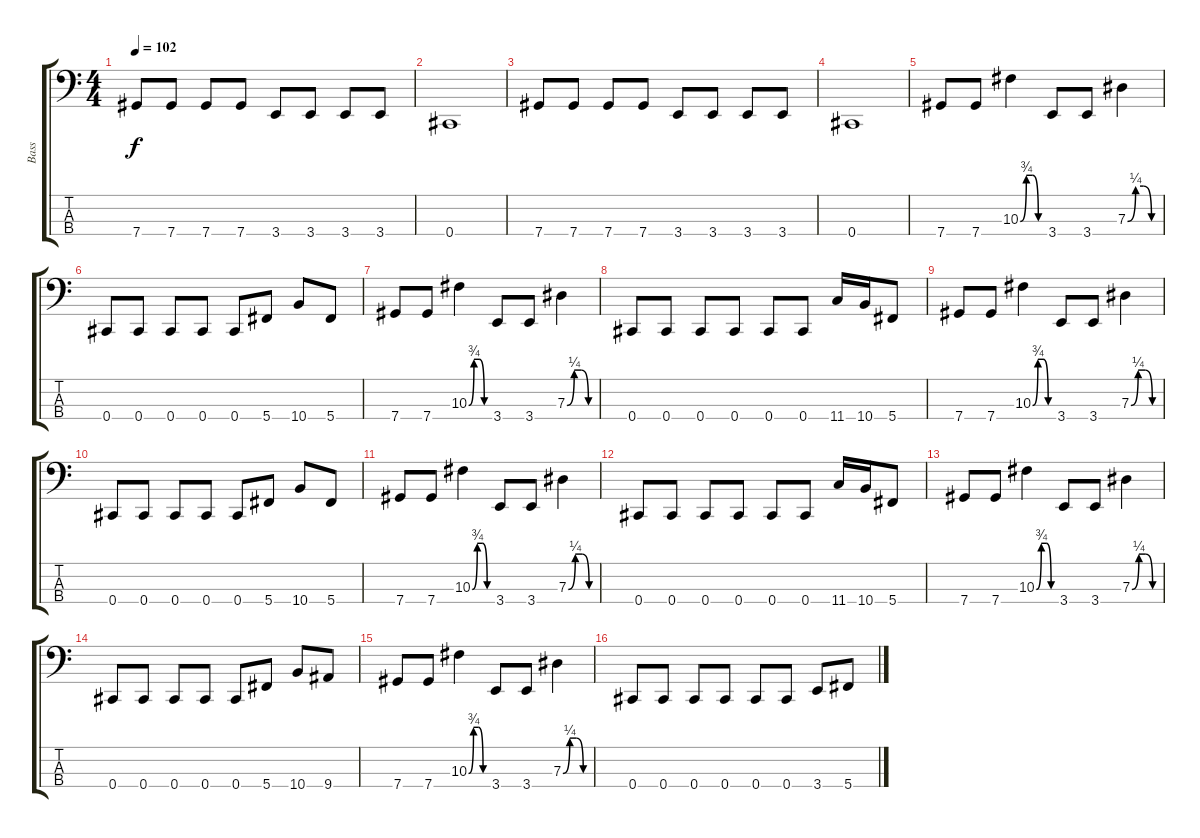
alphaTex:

\track ("Bass" "Bass") {instrument electricbasspick}
\staff {score tabs}
\tuning (Gb2 Db2 Ab1 Db1) {hide}
\ts (4 4)
\tempo 102
\clef f4
\ks c
7.4.8{dy f} 7.4.8 7.4.8 7.4.8 3.4.8 3.4.8 3.4.8 3.4.8 |
0.4.1 |
7.4.8 7.4.8 7.4.8 7.4.8 3.4.8 3.4.8 3.4.8 3.4.8 |
0.4.1 |
7.4.8 7.4.8 10.3{be (custom 0 0 15 3 30 3 45 0 60 0)}.4 3.4.8 3.4.8 7.3{be (custom 0 0 15 1 30 1 45 0 60 0)}.4 |
0.4.8 0.4.8 0.4.8 0.4.8 0.4.8 5.4.8 10.4.8 5.4.8 |
7.4.8 7.4.8 10.3{be (custom 0 0 15 3 30 3 45 0 60 0)}.4 3.4.8 3.4.8 7.3{be (custom 0 0 15 1 30 1 45 0 60 0)}.4 |
0.4.8 0.4.8 0.4.8 0.4.8 0.4.8 0.4.8 11.4.16 10.4.16 5.4.8 |
7.4.8 7.4.8 10.3{be (custom 0 0 15 3 30 3 45 0 60 0)}.4 3.4.8 3.4.8 7.3{be (custom 0 0 15 1 30 1 45 0 60 0)}.4 |
0.4.8 0.4.8 0.4.8 0.4.8 0.4.8 5.4.8 10.4.8 5.4.8 |
7.4.8 7.4.8 10.3{be (custom 0 0 15 3 30 3 45 0 60 0)}.4 3.4.8 3.4.8 7.3{be (custom 0 0 15 1 30 1 45 0 60 0)}.4 |
0.4.8 0.4.8 0.4.8 0.4.8 0.4.8 0.4.8 11.4.16 10.4.16 5.4.8 |
7.4.8 7.4.8 10.3{be (custom 0 0 15 3 30 3 45 0 60 0)}.4 3.4.8 3.4.8 7.3{be (custom 0 0 15 1 30 1 45 0 60 0)}.4 |
0.4.8 0.4.8 0.4.8 0.4.8 0.4.8 5.4.8 10.4.8 9.4.8 |
7.4.8 7.4.8 10.3{be (custom 0 0 15 3 30 3 45 0 60 0)}.4 3.4.8 3.4.8 7.3{be (custom 0 0 15 1 30 1 45 0 60 0)}.4 |
0.4.8 0.4.8 0.4.8 0.4.8 0.4.8 0.4.8 3.4.8 5.4.8
